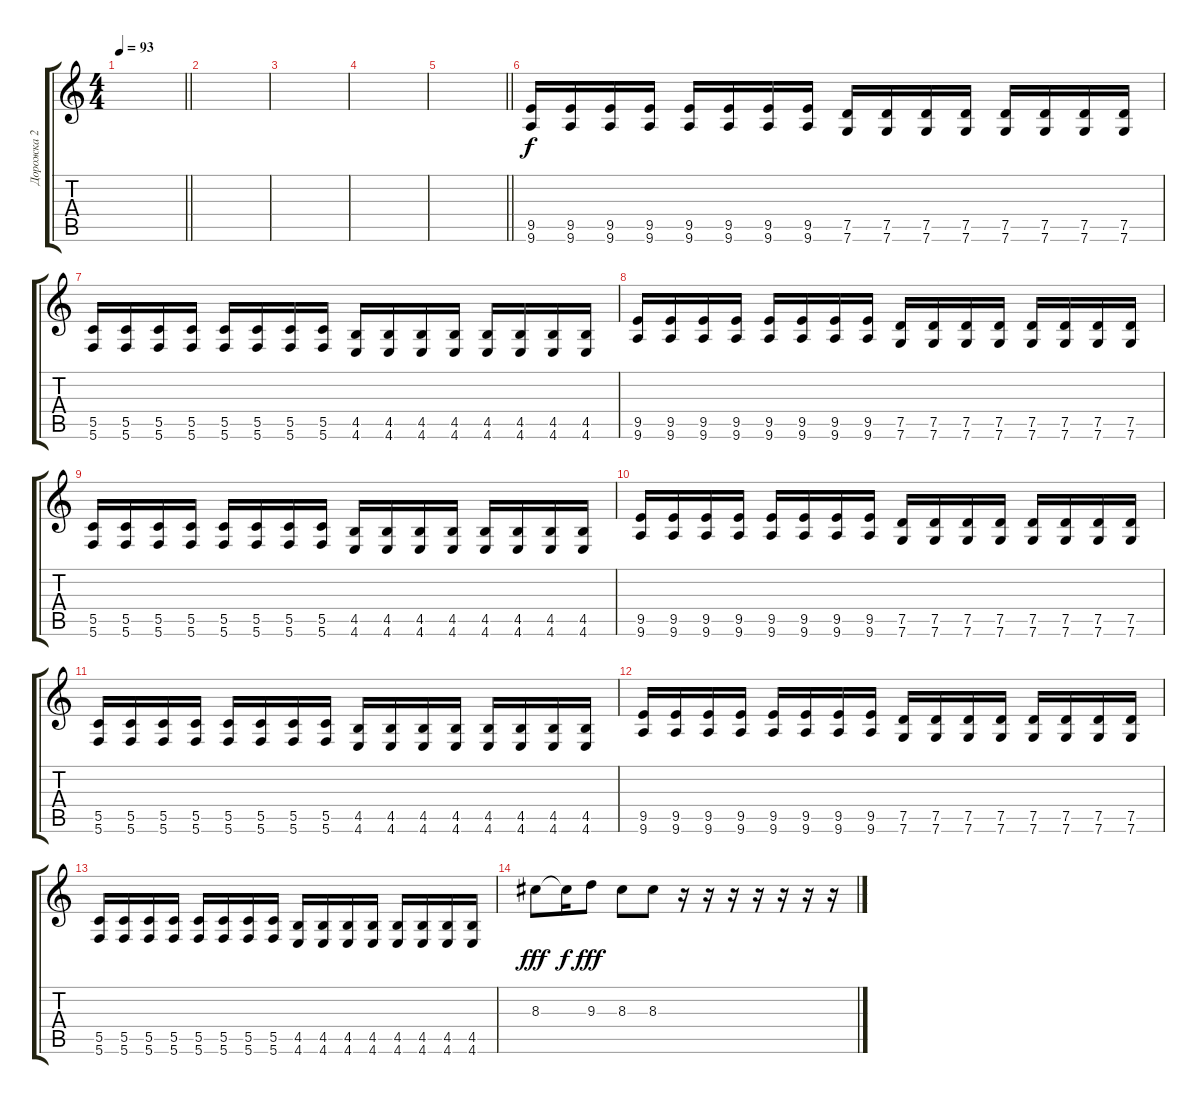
\track ("Дорожка 2" "Дорожка 2") {instrument distortionguitar}
\staff {score tabs}
\tuning (D4 A3 F3 C3 G2 C2) {hide}
\ts (4 4)
\tempo 93
\clef g2
\barLineRight lightlight
\ks c
|
\section ("" "")
|
|
|
\barLineRight lightlight
|
\section ("" "")
(9.5 9.6).16 (9.5 9.6).16 (9.5 9.6).16 (9.5 9.6).16 (9.5 9.6).16 (9.5 9.6).16 (9.5 9.6).16 (9.5 9.6).16 (7.5 7.6).16 (7.5 7.6).16 (7.5 7.6).16 (7.5 7.6).16 (7.5 7.6).16 (7.5 7.6).16 (7.5 7.6).16 (7.5 7.6).16 |
(5.5 5.6).16 (5.5 5.6).16 (5.5 5.6).16 (5.5 5.6).16 (5.5 5.6).16 (5.5 5.6).16 (5.5 5.6).16 (5.5 5.6).16 (4.5 4.6).16 (4.5 4.6).16 (4.5 4.6).16 (4.5 4.6).16 (4.5 4.6).16 (4.5 4.6).16 (4.5 4.6).16 (4.5 4.6).16 |
(9.5 9.6).16 (9.5 9.6).16 (9.5 9.6).16 (9.5 9.6).16 (9.5 9.6).16 (9.5 9.6).16 (9.5 9.6).16 (9.5 9.6).16 (7.5 7.6).16 (7.5 7.6).16 (7.5 7.6).16 (7.5 7.6).16 (7.5 7.6).16 (7.5 7.6).16 (7.5 7.6).16 (7.5 7.6).16 |
(5.5 5.6).16 (5.5 5.6).16 (5.5 5.6).16 (5.5 5.6).16 (5.5 5.6).16 (5.5 5.6).16 (5.5 5.6).16 (5.5 5.6).16 (4.5 4.6).16 (4.5 4.6).16 (4.5 4.6).16 (4.5 4.6).16 (4.5 4.6).16 (4.5 4.6).16 (4.5 4.6).16 (4.5 4.6).16 |
(9.5 9.6).16 (9.5 9.6).16 (9.5 9.6).16 (9.5 9.6).16 (9.5 9.6).16 (9.5 9.6).16 (9.5 9.6).16 (9.5 9.6).16 (7.5 7.6).16 (7.5 7.6).16 (7.5 7.6).16 (7.5 7.6).16 (7.5 7.6).16 (7.5 7.6).16 (7.5 7.6).16 (7.5 7.6).16 |
(5.5 5.6).16 (5.5 5.6).16 (5.5 5.6).16 (5.5 5.6).16 (5.5 5.6).16 (5.5 5.6).16 (5.5 5.6).16 (5.5 5.6).16 (4.5 4.6).16 (4.5 4.6).16 (4.5 4.6).16 (4.5 4.6).16 (4.5 4.6).16 (4.5 4.6).16 (4.5 4.6).16 (4.5 4.6).16 |
(9.5 9.6).16 (9.5 9.6).16 (9.5 9.6).16 (9.5 9.6).16 (9.5 9.6).16 (9.5 9.6).16 (9.5 9.6).16 (9.5 9.6).16 (7.5 7.6).16 (7.5 7.6).16 (7.5 7.6).16 (7.5 7.6).16 (7.5 7.6).16 (7.5 7.6).16 (7.5 7.6).16 (7.5 7.6).16 |
(5.5 5.6).16 (5.5 5.6).16 (5.5 5.6).16 (5.5 5.6).16 (5.5 5.6).16 (5.5 5.6).16 (5.5 5.6).16 (5.5 5.6).16 (4.5 4.6).16 (4.5 4.6).16 (4.5 4.6).16 (4.5 4.6).16 (4.5 4.6).16 (4.5 4.6).16 (4.5 4.6).16 (4.5 4.6).16 |
8.3.8{dy fff balance 0} 8.3{t}.16{dy f} 9.3.8{dy fff balance 16} 8.3.8{balance 8} 8.3.8 r.16 r.16 r.16 r.16 r.16 r.16 r.16
